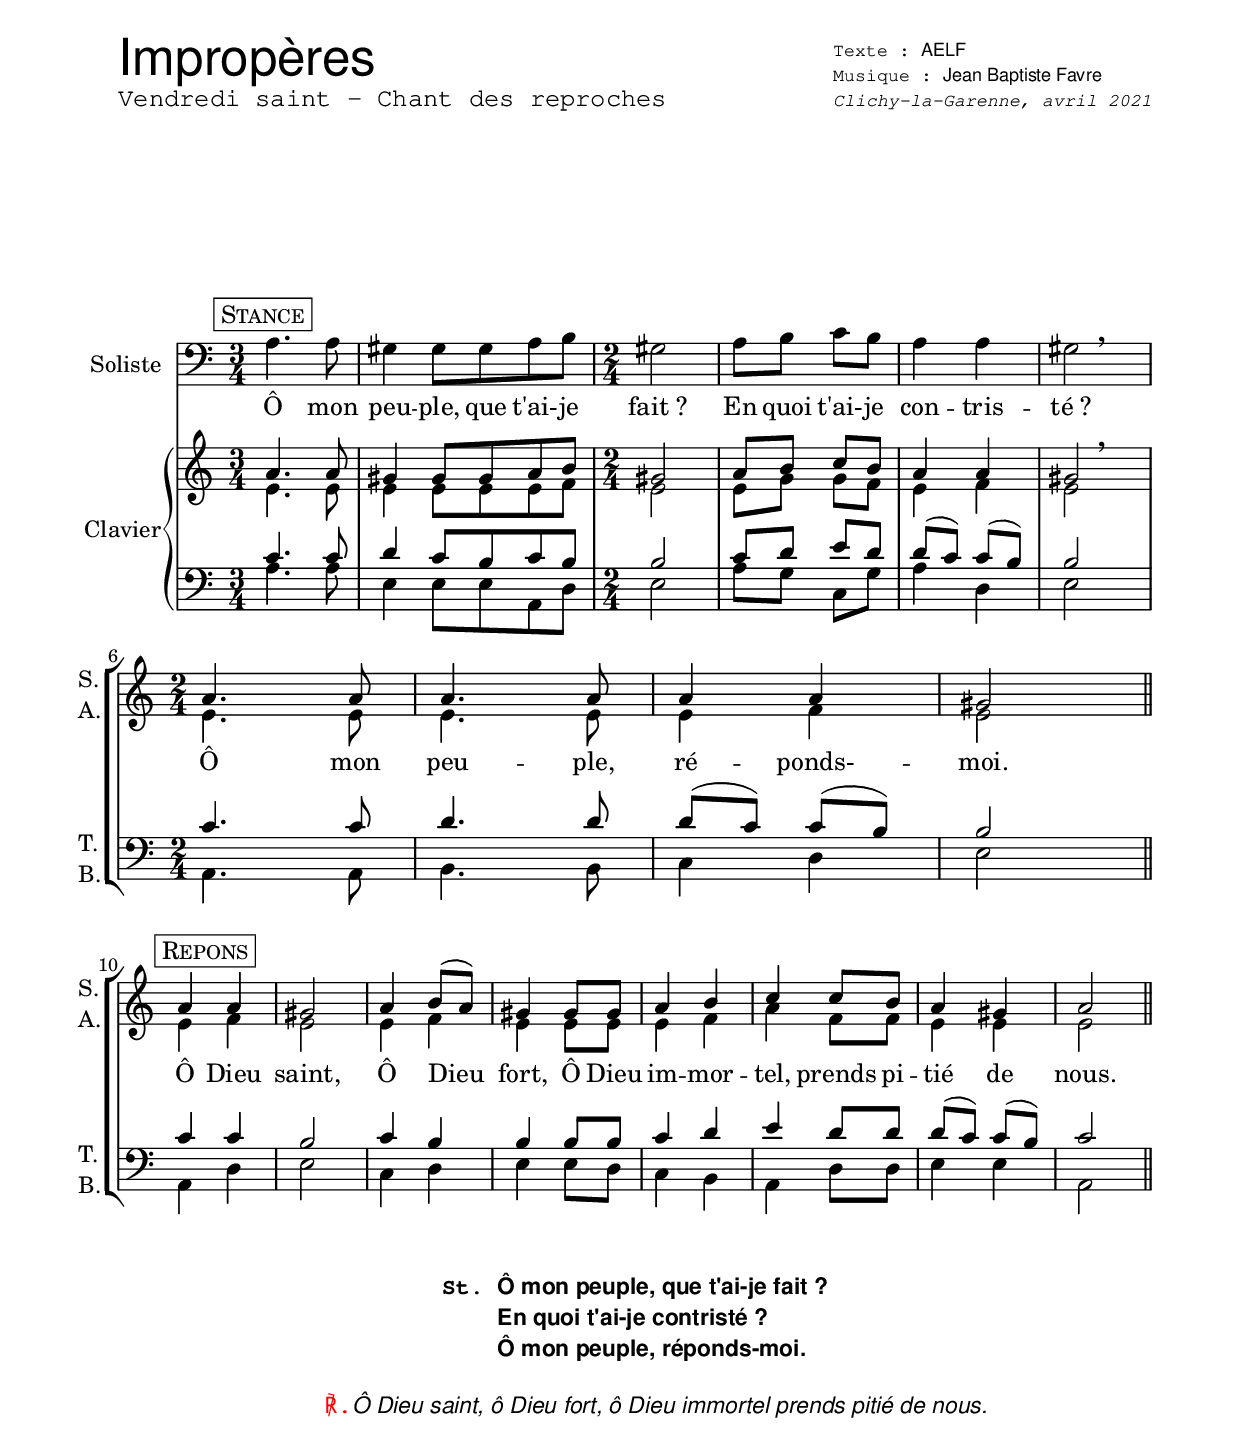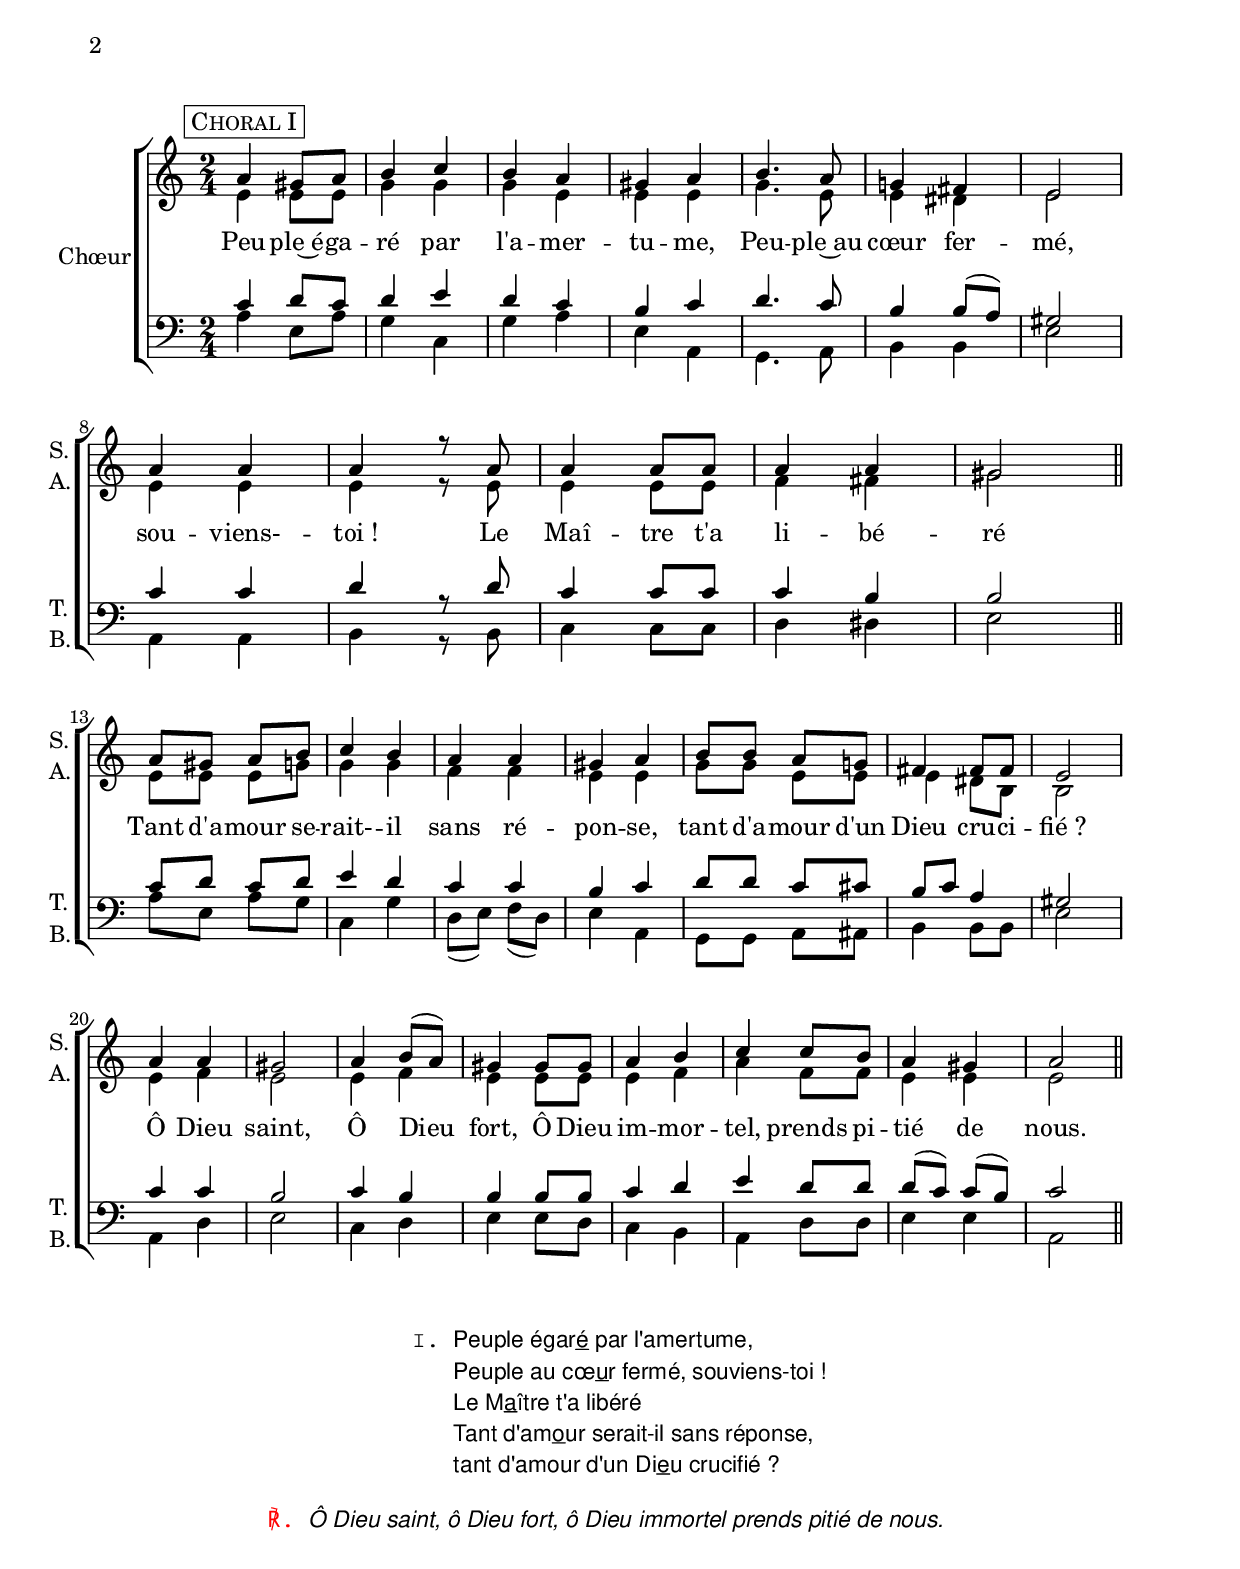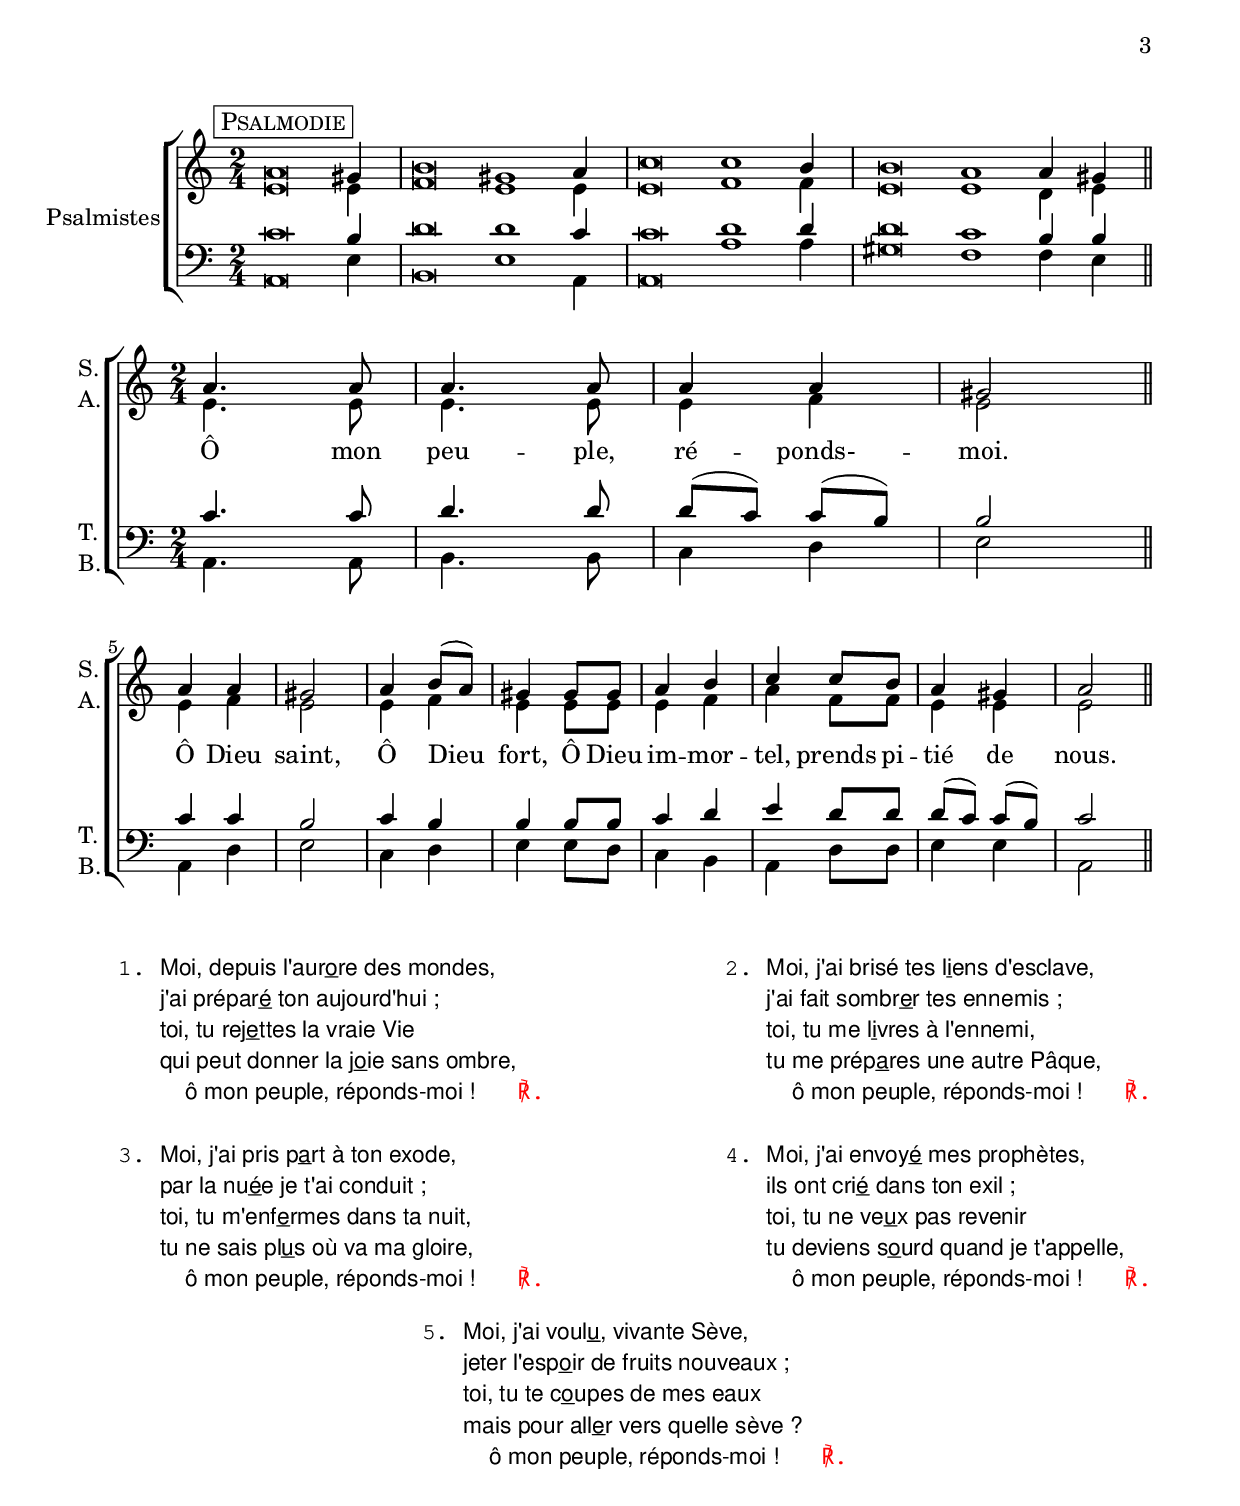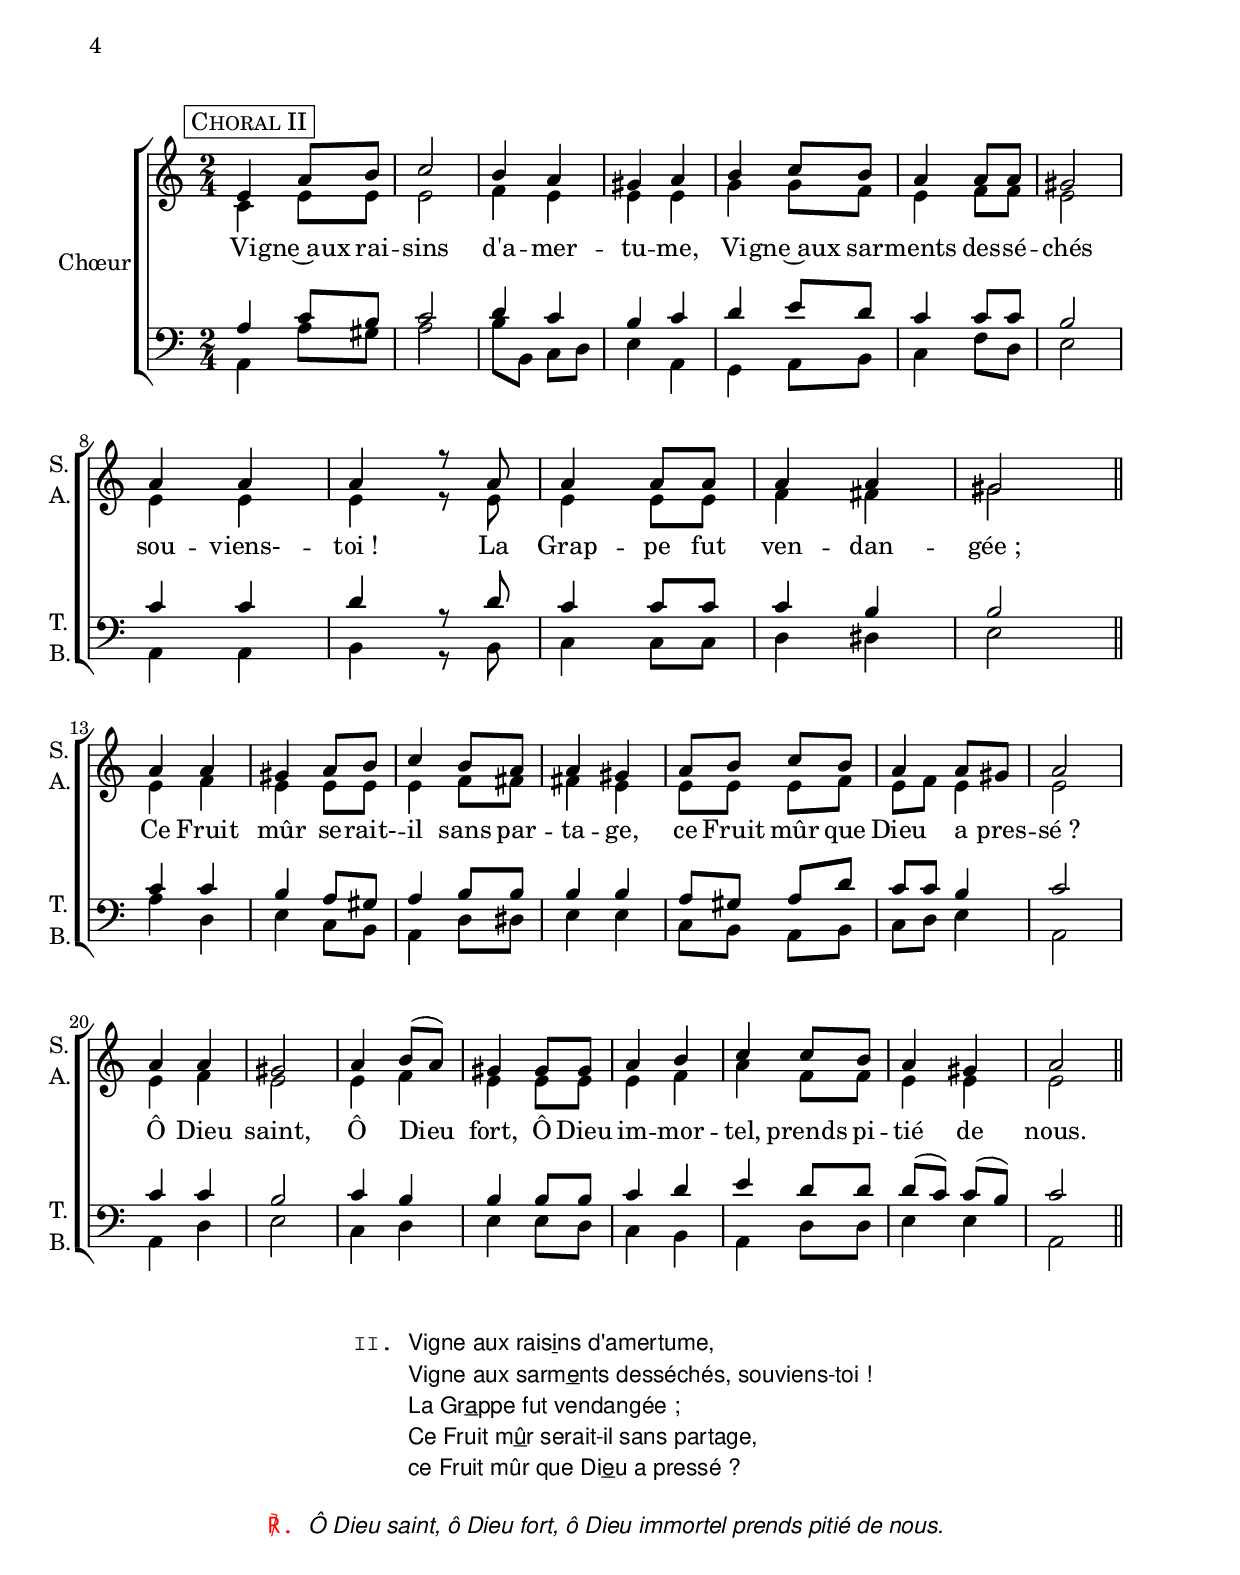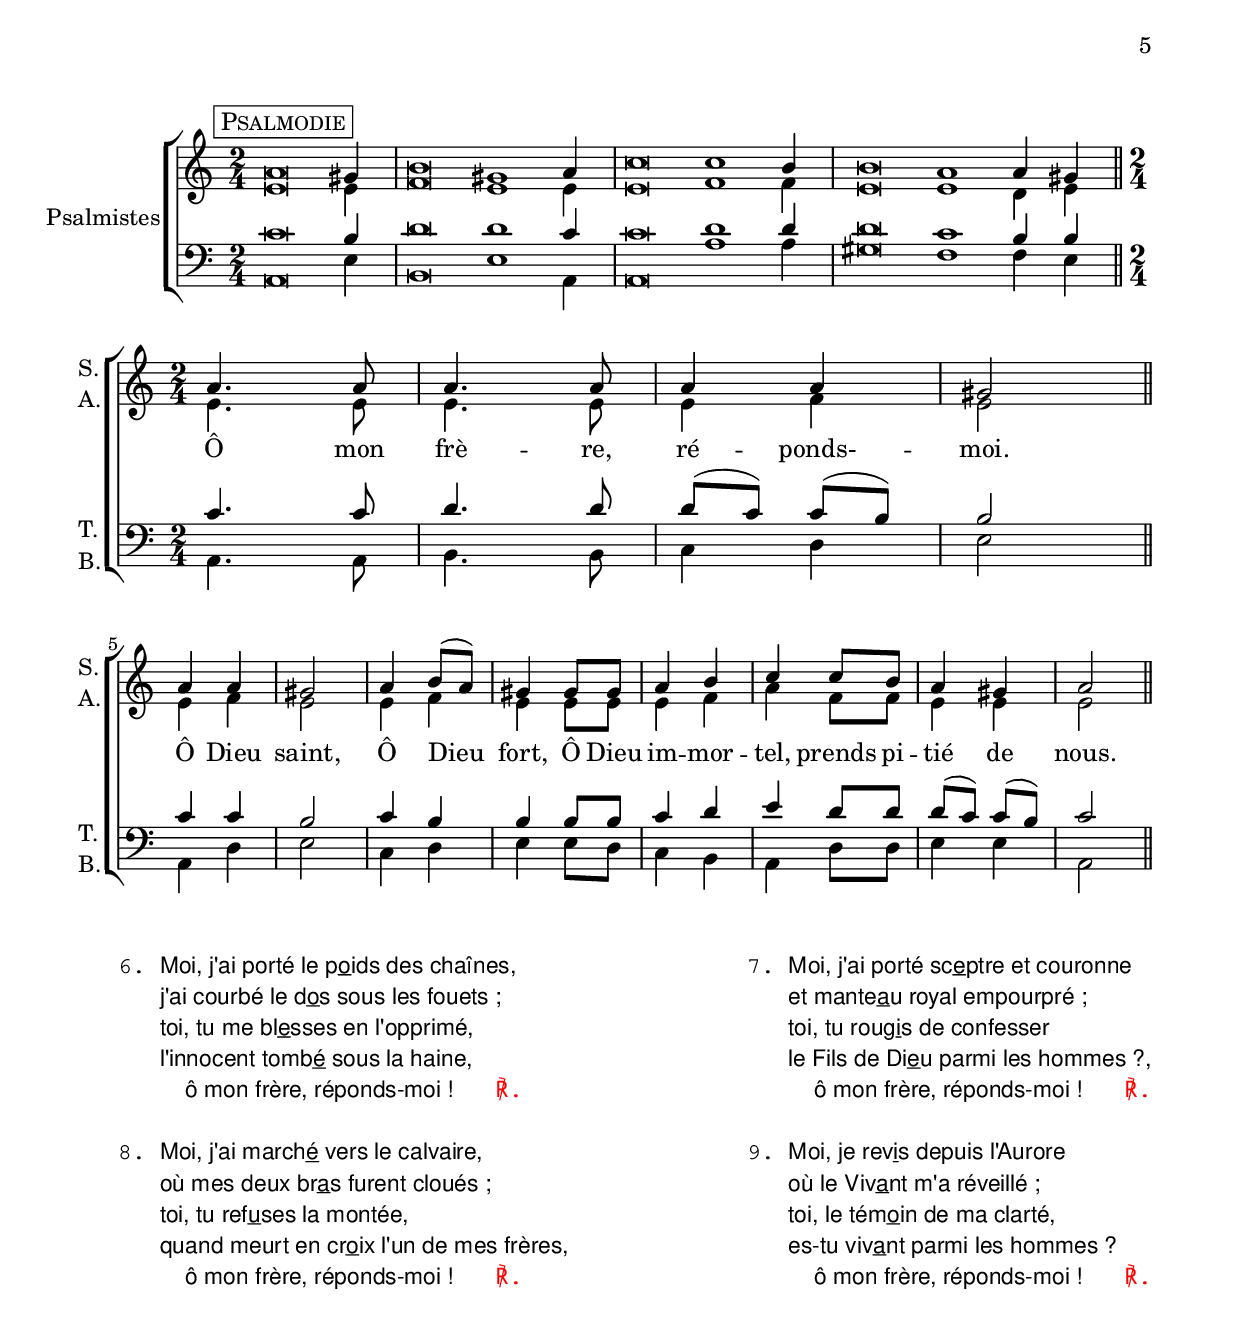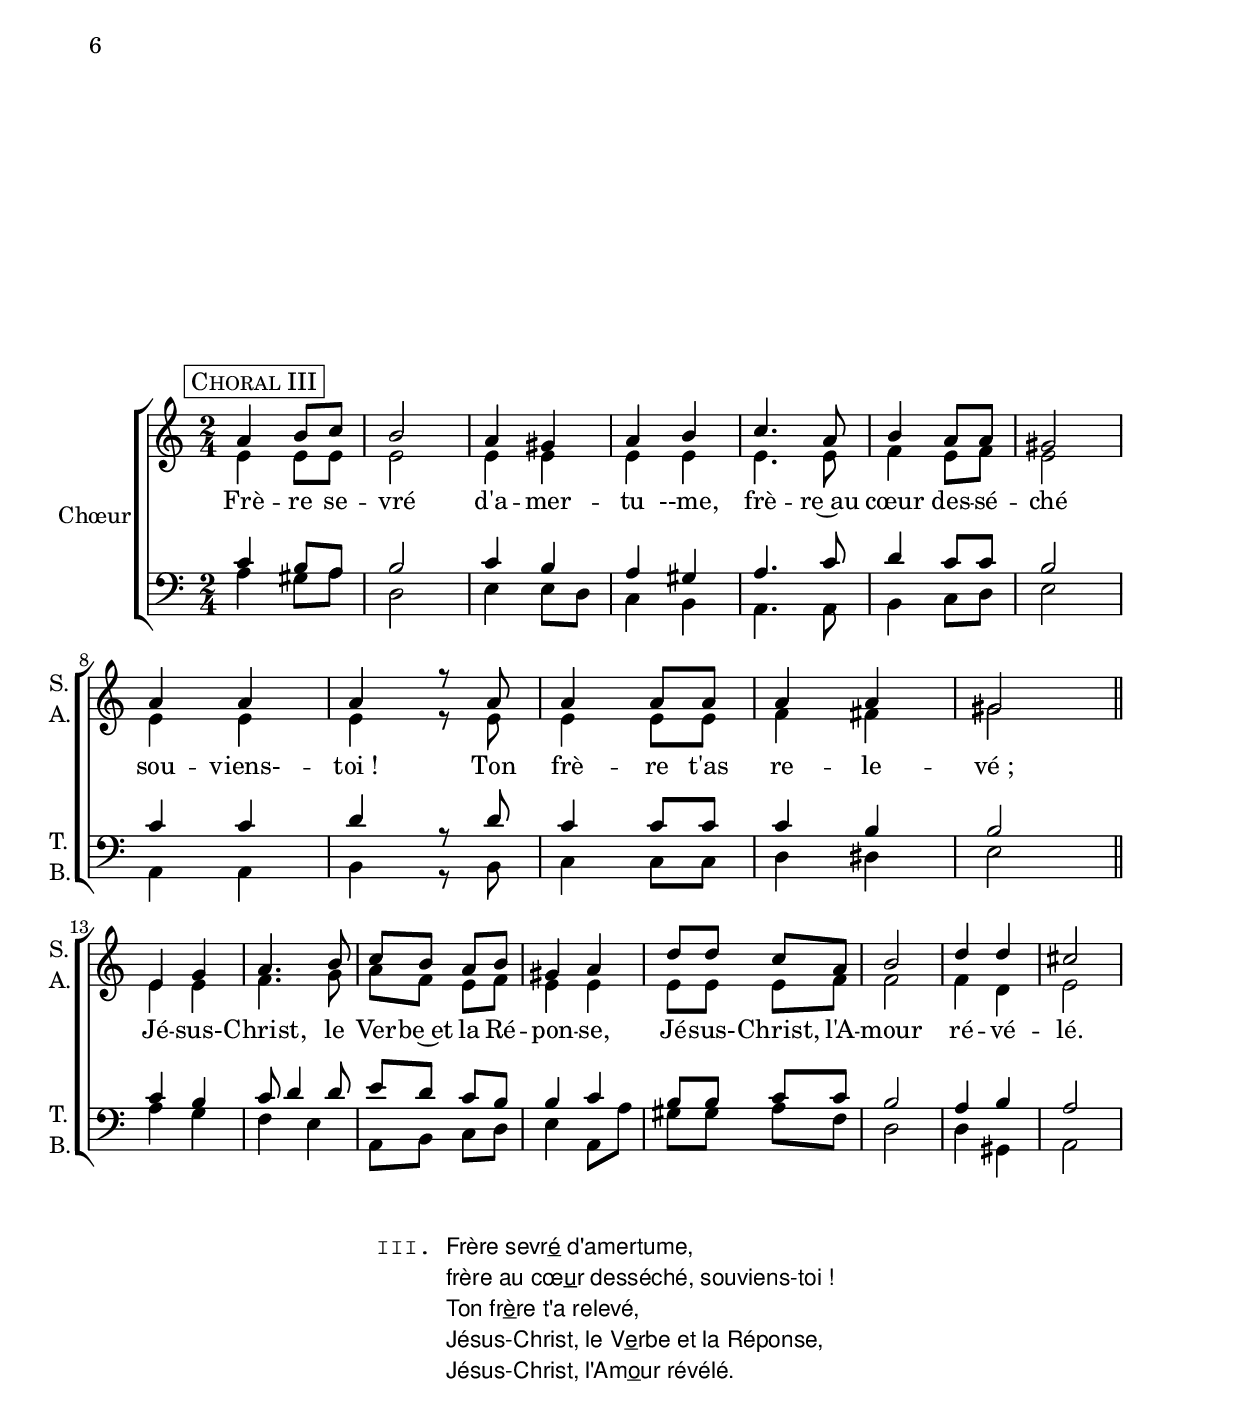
\version "2.22.0"
\language "english"

\include "../libs/commonFunctions.ily"

%%%%%
%%%%%
%%%%%
%%%%%
%%%%%
%%%%% Définitions des partitions
%%%%%
%%%%%
title = "Impropères"
subtitle = "Vendredi saint - Chant des reproches"
composer = "Jean Baptiste Favre"
poet = "AELF"
dedication = "Clichy-la-Garenne, avril 2021"

global = {
  \key a \minor
  \time 2/4
  }

%%%%%
%%%%%
%%%%%
%%%%%
%%%%%
%%%%% Stance pour soliste et orgue
%%%%%
%%%%%
stanceRhythms = { \time 3/4 \partial 2 s2 s2. \time 2/4 s2 s2 s2 s2 \break }
stanceMelody = { a4. a8 gs4 gs8 gs a b gs2 a8 b c b a4 a gs!2 \breathe }
stanceSopranoMusic = \relative c'' { \stanceMelody }
stanceAltoMusic = \relative c' { e4. e8 e4 e8 e e f  e2 e8 g g f e4 f e2 }
stanceTenorMusic = \relative c' { c4. c8 d4 c8 b c b b2 c8 d e d d (c) c (b) b2 }
stanceBassMusic = \relative c' { a4. a8 e4 e8 e a, d e2 a8 g c, g' a4 d, e2 }
stanceLyrics = \lyricmode {
  Ô mon peu -- ple, que t'ai- -- je fait&nbsp;?
  En quoi t'ai- -- je con -- tris -- té&nbsp;?
}

%%%%%
%%%%%
%%%%%
%%%%%
%%%%%
%%%%% Répons pour chœur à 4 voix mixtes
%%%%%
%%%%%
reponRhythms = { s2*4 \bar "||" \break }
reponSopranoMusic = \relative c'' { a4. a8 a4. a8 a4 a gs2 }
reponAltoMusic = \relative c' { e4. e8 e4. e8 e4 f e2 }
reponTenorMusic = \relative c' { c4. c8 d4. d8 d (c) c (b) b2 }
reponBassMusic = \relative c { a4. a8 b4. b8 c4 d e2 }
% Paroles pour la Stance
reponOneLyrics = \lyricmode { Ô mon peu -- ple, ré -- ponds- -- moi. }
% Paroles pour Psalmodie II
reponTwoLyrics = \lyricmode { Ô mon frè -- re, ré -- ponds- -- moi. }

%%%%%
%%%%%
%%%%%
%%%%%
%%%%%
%%%%% Antienne pour chœur à 4 voix mixtes
%%%%%
%%%%%
antienneRhythms = { s2*8 \bar "||" \break }
antienneSopranoMusic = \relative c'' { a4 a4 gs2 a4 b8 (a) gs4 gs8 gs a4 b c c8 b a4 gs a2 }
antienneAltoMusic = \relative c' { e4 f e2 e4 f e e8 e e4 f4 a4 f8 f e4 e e2 }
antienneTenorMusic = \relative c' { c4 c4 b2 c4 b b4 b8 b c4 d4 e4 d8 d d (c) c (b) c2 }
antienneBassMusic = \relative c { a4 d e2 c4 d e4 e8 d c4 b4 a d8 d e4 e a,2 }
antienneLyrics = \lyricmode { Ô Dieu saint, Ô Dieu fort, Ô Dieu im -- mor -- tel, prends pi -- tié de nous. }

%%%%%
%%%%%
%%%%%
%%%%%
%%%%%
%%%%% Choral & Psaume I pour chœur à 4 voix mixtes
%%%%%
%%%%%
choralOnePartOneRhythms = { \global \markCustom "Choral I" s2*7 }
choralOnePartOneSopranoMusic = \relative c'' { a4 gs!8 a b4 c b a gs a b4. a8 g!4 fs e2 }
choralOnePartOneAltoMusic =  \relative c' { e4 e8 e g4 g g e e e g4. e8 e4 ds e2 }
choralOnePartOneTenorMusic = \relative c' { c4 d8 c d4 e d c b c d4. c8 b4 b8 (a) gs2 }
choralOnePartOneBassMusic = \relative c' { a4 e8 a g4 c, g' a e a,4 g4. a8 b4 b e2 }
choralOnePartOneLyrics = \lyricmode {
  Peu -- ple~é -- ga -- ré par l'a -- mer -- tu -- me,
  Peu -- ple~au cœur fer -- mé,
}

choralOneReponRhythms = { s2*2 s2*3 \bar "||" }
choralOneReponSopranoMusic = \relative c'' { a4 a a r8 a8 a4 a8 a a4 a gs2 }
choralOneReponAltoMusic = \relative c' { e4 e e4 r8 e8 e4 e8 e f4 fs gs2 }
choralOneReponTenorMusic = \relative c' { c4 c d4 r8 d8 c4 c8 c c4 b b2 }
choralOneReponBassMusic = \relative c { a4 a b4 r8 b8 c4 c8 c d4 ds e2 }
choralOneReponLyrics = \lyricmode { sou -- viens- -- toi&nbsp;! Le Maî -- tre t'a li -- bé -- ré }

choralOnePartTwoRhythms = { s2*7 }
choralOnePartTwoSopranoMusic = \relative c'' { a8 gs!8 a8 b c4 b a a gs a b8 b a g! fs4 fs8 fs e2 }
choralOnePartTwoAltoMusic =  \relative c' { e8 e e g g4 g f f e e g8 g e e e4 ds8 b b2 }
choralOnePartTwoTenorMusic = \relative c' { c8 d8 c d e4 d c c b c d8 d c cs8 b8 c a4 gs2 }
choralOnePartTwoBassMusic = \relative c' { a8 e8 a g c,4 g' d8 (e) f (d) e4 a,4 g8 g a as b4 b8 b e2 }
choralOnePartTwoLyrics = \lyricmode {
  Tant d'a -- mour se -- rait- -- il sans ré -- pon -- se,
  tant d'a -- mour d'un Dieu cru -- ci -- fié&nbsp;?
}

%%%%%
%%%%%
%%%%%
%%%%%
%%%%%
%%%%% Choral & Psaume II pour chœur à 4 voix mixtes
%%%%%
%%%%%
choralTwoPartOneRhythms = { \global \markCustom "Choral II" s2*7 }
choralTwoPartOneSopranoMusic = \relative c' { e4 a8 b c2 b4 a gs a b4 c8 b a4 a8 a gs2 }
choralTwoPartOneAltoMusic =  \relative c' { c4 e8 e e2 f4 e e e g g8 f e4 f8 f  e2 }
choralTwoPartOneTenorMusic = \relative c' { a4 c8 b c2 d4 c b c d e8 d c4 c8 c b2 }
choralTwoPartOneBassMusic = \relative c { a4 a'8 gs a2 b8 b, c d e4 a,4 g4 a8 b c4 f8 d e2 }
choralTwoPartOneLyrics = \lyricmode {
  Vi -- gne~aux rai -- sins d'a -- mer -- tu -- me,
  Vi -- gne~aux sar -- ments des -- sé -- chés
}

choralTwoReponRhythms = { s2*2 s2*3 \bar "||" }
choralTwoReponSopranoMusic = \relative c'' { a4 a a r8 a8 a4 a8 a a4 a gs2 }
choralTwoReponAltoMusic = \relative c' { e4 e e4 r8 e8 e4 e8 e f4 fs gs2 }
choralTwoReponTenorMusic = \relative c' { c4 c d4 r8 d8 c4 c8 c c4 b b2 }
choralTwoReponBassMusic = \relative c { a4 a b4 r8 b8 c4 c8 c d4 ds e2 }
choralTwoReponLyrics = \lyricmode { sou -- viens- -- toi&nbsp;! La Grap -- pe fut ven -- dan -- gée&nbsp;; }

choralTwoPartTwoRhythms = { s2*7 }
choralTwoPartTwoSopranoMusic = \relative c'' { a4 a gs a8 b c4 b8 a a4 gs4 a8 b c b a4 a8 gs a2 }
choralTwoPartTwoAltoMusic =  \relative c' { e4 f e e8 e e4 f8 fs fs4 e e8 e e f e8 f8 e4 e2 }
choralTwoPartTwoTenorMusic = \relative c' { c4 c b a8 gs a4 b8 b b4 b a8 gs a d c8 c8 b4 c2 }
choralTwoPartTwoBassMusic = \relative c' { a4 d, e c8 b a4 d8 ds e4 e c8 b a b c8 d8 e4 a,2 }
choralTwoPartTwoLyrics = \lyricmode {
  Ce Fruit mûr se -- rait- -- il sans par -- ta -- ge,
  ce Fruit mûr que Dieu a pres -- sé&nbsp;?
}

%%%%%
%%%%%
%%%%%
%%%%%
%%%%%
%%%%% Choral III pour chœur à 4 voix mixtes
%%%%%
%%%%%
choralThreePartOneRhythms = { \global \markCustom "Choral III" s2*7 }
choralThreePartOneSopranoMusic = \relative c'' { a4 b8 c b2 a4 gs a b c4. a8 b4 a8 a gs2 }
choralThreePartOneAltoMusic =  \relative c' { e4 e8 e e2 e4 e e e e4. e8 f4 e8 f e2 }
choralThreePartOneTenorMusic = \relative c' { c4 b8 a b2 c4 b a gs a4. c8 d4 c8 c b2 }
choralThreePartOneBassMusic = \relative c' { a4 gs8 a d,2  e4 e8 d c4 b a4. a8 b4 c8 d e2 }
choralThreePartOneLyrics = \lyricmode {
  Frè -- re se -- vré d'a -- mer -- tu --me,
  frè -- re~au cœur des -- sé -- ché
}

choralThreeReponRhythms = { s2*2 s2*3 \bar "||" }
choralThreeReponSopranoMusic = \relative c'' { a4 a a r8 a8 a4 a8 a a4 a gs2 }
choralThreeReponAltoMusic = \relative c' { e4 e e4 r8 e8 e4 e8 e f4 fs gs2 }
choralThreeReponTenorMusic = \relative c' { c4 c d4 r8 d8 c4 c8 c c4 b b2 }
choralThreeReponBassMusic = \relative c { a4 a b4 r8 b8 c4 c8 c d4 ds e2 }
choralThreeReponLyrics = \lyricmode { sou -- viens- -- toi&nbsp;! Ton frè -- re t'as re -- le -- vé&nbsp;; }

choralThreePartTwoRhythms = { s2*4 s2*4 }
choralThreePartTwoSopranoMusic = \relative c' { e4 g a4. b8 c b a b gs4 a4 d8 d c a b2 d4 d cs2 }
choralThreePartTwoAltoMusic =  \relative c' { e4 e f4. g8 a f e f e4 e4 e8 e e f f2 f4 d e2}
choralThreePartTwoTenorMusic = \relative c' { c4 b c8 d4 d8 e d c b b4 c b8 b c c b2 a4 b a2 }
choralThreePartTwoBassMusic = \relative c' { a4 g f e a,8 b c d e4 a,8 a' gs8 gs a f d2 d4 gs, a2 }
choralThreePartTwoLyrics = \lyricmode {
  Jé -- sus- -- Christ, le Ver -- be~et la Ré -- pon -- se,
  Jé -- sus- -- Christ, l'A -- mour ré -- vé -- lé.
}

choralPsalmRhythms = { \markCustom "Psalmodie" \cadenzaOn s\breve s4 \bar "|" s\breve s1 s4 \bar "|" s\breve s1 s4 \bar "|" s\breve s1 s4 s \cadenzaOff \bar"||" \break }
choralPsalmSoprano = \relative c'' { a\breve gs4 b\breve gs!1 a4 c\breve c1 b4 b\breve a1 a4 gs! }
choralPsalmAlto = \relative c' { e\breve e4 f\breve e1 e4 e\breve f1 f4 e\breve e1 d4 e }
choralPsalmTenor = \relative c' {c\breve b4 d\breve d1 c4 c\breve d1 d4 d\breve c1 b4 b }
choralPsalmBass = \relative c { a\breve e'4 b\breve e1 a,4 a\breve a'1 a4 gs!\breve f1 f4 e}

%%%%%
%%%%%
%%%%%
%%%%%
%%%%%
%%%%% Impression de la partition
%%%%%
%%%%%
%%%%%
%%%%%
%%%%%
\paper {
  top-margin = 1\cm
  bottom-margin = 1\cm
  left-margin = 1\cm
  right-margin = 1\cm
  indent = 1\cm
  % Plan for recto-verso printing with inner margin
  two-sided = ##t
  inner-margin =  2\cm
  outer-margin = 1.5\cm
  }

FirstScorePaper = \paper {
    markup-system-spacing = #'((basic-distance . 20)
       (minimum-distance . 15)
       (padding . 18)
       (stretchability . 16))
    top-markup-spacing = #'((basic-distance . 5)
       (minimum-distance . 5)
       (padding . 5)
       (stretchability . 5))
    top-system-spacing = #'((basic-distance . 5)
       (minimum-distance . 5)
       (padding . 5)
       (stretchability . 5))
    system-system-spacing = #'((basic-distance . 8)
       (minimum-distance . 8)
       (padding . 3)
       (stretchability . 3))
    scoreTitleMarkup = \markup \columns {
        \fill-line {
            \column {
              \line {
                \left-column {
                  \vspace #1.1
                  \fontsize #7 \sans \fromproperty #'header:title
                  \fontsize #1 \typewriter \fromproperty #'header:subtitle
                }
              }
            }
            \column {
              \vspace #0.5
              \fontsize #-2 \line {
                \left-column {
                  \concat { \typewriter "Texte&nbsp;: " \sans \fromproperty #'header:poet }
                  \concat { \typewriter "Musique&nbsp;: " \sans \fromproperty #'header:composer }
                  \typewriter \italic \fromproperty #'header:dedication
                }
              }
            }
          }
      }
    oddFooterMarkup = \markup {}
    #(include-special-characters)
  }
OtherScoresPaper = \paper {
    markup-system-spacing = #'((basic-distance . 5)
       (minimum-distance . 5)
       (padding . 5)
       (stretchability . 5))
    top-markup-spacing = #'((basic-distance . 5)
       (minimum-distance . 5)
       (padding . 5)
       (stretchability . 5))
    top-system-spacing = #'((basic-distance . 5)
       (minimum-distance . 5)
       (padding . 5)
       (stretchability . 5))
    system-system-spacing = #'((basic-distance . 5)
       (minimum-distance . 5)
       (padding . 5)
       (stretchability . 5))
    oddFooterMarkup = \markup {}
    #(include-special-characters)
  }
LastScorePaper = \paper {
    top-system-spacing = #'((basic-distance . 5)
       (minimum-distance . 30)
       (padding . 30)
       (stretchability . 5))
    system-system-spacing = #'((basic-distance . 8)
       (minimum-distance . 8)
       (padding . 3)
       (stretchability . 3))
    oddFooterMarkup = \markup {}
    #(include-special-characters)
}
FirstScoreHeader = \header {
    title = \title
    subtitle = \subtitle
    composer = \composer
    poet = \poet
    dedication = \dedication
  }
OtherScoresHeader = \header {
    title = ##f
    subtitle = ##f
    composer = ##f
    poet = ##f
    dedication = ##f
  }

%%%%%
%%%%%
%%%%%
%%%%%
%%%%%
%%%%% Stance pour soliste et orgue
%%%%%
%%%%%
\bookpart {
  \FirstScorePaper
  \score {
    {
      <<
        \new Staff = "stanceSolistStaff" \with { instrumentName = "Soliste" }
        <<
          \clef "bass"
          \new Voice = "stanceRhythms" { \markCustom "Stance" \global \stanceRhythms }
          \new Voice = "stanceMelody" { \relative c' { \stanceMelody } }
        >>
        \new Lyrics \lyricsto "stanceMelody" { \stanceLyrics }
        \new PianoStaff = "stancePiano" \with { instrumentName = "Clavier" }
        <<
          \new Staff = "stancePianoHighStaff"
          <<
            \clef "treble"
            \new Voice = "stancePianoRhythms" { \stanceRhythms \break }
            \new Voice = "stancePianoSoprano" { \voiceOne \stanceSopranoMusic }
            \new Voice = "stancePianoAlto" { \voiceTwo \stanceAltoMusic }
          >>
          \new Staff  = "stancePianoLowStaff"
          <<
            \clef "bass"
            \new Voice = "stancePianoRhythms" { \stanceRhythms }
            \new Voice = "stancePianoTenor" { \voiceOne \stanceTenorMusic }
            \new Voice = "stancePianoBass" { \voiceTwo \stanceBassMusic }
          >>
        >>
      >>
      \new ChoirStaff = "stanceChoirStaff"
      <<
        \new Staff = "stanceHighStaff" \with { shortInstrumentName = \markup { \column { "S." "A." } } }
        <<
          \clef "treble"
          \new Voice = "stanceRhythms" { \reponRhythms \break \markCustom "Repons" \antienneRhythms }
          \new Voice = "stanceSoprano" { \voiceOne \reponSopranoMusic \antienneSopranoMusic }
          \new Voice = "stanceAlto" { \voiceTwo \reponAltoMusic \antienneAltoMusic }
        >>
        \new Lyrics \lyricsto "stanceSoprano" { \reponOneLyrics \antienneLyrics }
        \new Staff  = "stanceLowStaff" \with { shortInstrumentName = \markup { \column { "T." "B." } } }
        <<
          \clef "bass"
          \new Voice = "stanceRhythms" { \reponRhythms \antienneRhythms }
          \new Voice = "stanceTenor" { \voiceOne \reponTenorMusic \antienneTenorMusic}
          \new Voice = "stanceBass" { \voiceTwo \reponBassMusic \antienneBassMusic }
        >>
      >>
    }
    \layout {
        ragged-last = ##f
        \context {
            \Staff
            \RemoveEmptyStaves
        }
    }
    \FirstScoreHeader
  }
  \markuplist {
    \override #'(font-family . sans)
    \column {
      \fill-line {
        \column {
          \concat { \bold { \typewriter "St. " "Ô mon peuple, que t'ai-je fait ?" } }
          \concat { \bold { \typewriter "    " "En quoi t'ai-je contristé ?" } }
          \concat { \bold { \typewriter "    " "Ô mon peuple, réponds-moi." } }
        }
      }
    }
    \vspace #1
    \override #'(font-family . sans)
    \column {
      \fill-line {
        \column {
          \concat {  \with-color #red { \typewriter "   ℟." } \italic "Ô Dieu saint, ô Dieu fort, ô Dieu immortel prends pitié de nous." }
        }
      }
    }
  }
}

%%%%%
%%%%%
%%%%%
%%%%%
%%%%%
%%%%% Choral I pour chœur à 4 voix
%%%%%
%%%%%
\bookpart {
  \OtherScoresPaper
  \score {
    {
      \new ChoirStaff = "choralChoirStaff" \with { instrumentName = "Chœur" } <<
        \new Staff = "choralChoirHighStaff" \with { shortInstrumentName = \markup { \column { "S." "A." } } } <<
          \clef "treble"
          \new Voice = "choralRhythms" { \choralOnePartOneRhythms \break \choralOneReponRhythms \break \choralOnePartTwoRhythms \break \antienneRhythms }
          \new Voice = "choralSoprano" { \voiceOne \choralOnePartOneSopranoMusic \choralOneReponSopranoMusic \choralOnePartTwoSopranoMusic \antienneSopranoMusic }
          \new Voice = "choralAlto" { \voiceTwo \choralOnePartOneAltoMusic \choralOneReponAltoMusic \choralOnePartTwoAltoMusic \antienneAltoMusic }
        >>
        \new Lyrics \lyricsto "choralSoprano" { \choralOnePartOneLyrics \choralOneReponLyrics \choralOnePartTwoLyrics \antienneLyrics }
        \new Staff  = "choralChoirLowStaff" \with { shortInstrumentName = \markup { \column { "T." "B." } } } <<
          \clef "bass"
          \new Voice = "choralRhythms" { \choralOnePartOneRhythms \choralOneReponRhythms \choralOnePartTwoRhythms \antienneRhythms }
          \new Voice = "choralTenor" { \voiceOne \choralOnePartOneTenorMusic \choralOneReponTenorMusic \choralOnePartTwoTenorMusic \antienneTenorMusic }
          \new Voice = "choralBass" { \voiceTwo \choralOnePartOneBassMusic \choralOneReponBassMusic \choralOnePartTwoBassMusic \antienneBassMusic }
        >>
      >>
    }
    \layout {
        ragged-last = ##f
        \context {
            \Staff
            \RemoveEmptyStaves
        }
    }
    \header {
      title = ##f
      subtitle = ##f
      composer = ##f
      composerPrefix = ##f
      poet = ##f
      poetPrefix = ##f
      dedication = ##f
    }
  }
  \markuplist {
    \override #'(font-family . sans)
    \column {
      \fill-line {
        \column {
          \concat { \typewriter "  I. " "Peuple égar" \underline é " par l'amertume," }
          \concat { \typewriter "     " "Peuple au cœ" \underline u "r fermé, souviens-toi&nbsp;!" }
          \concat { \typewriter "     " "Le M" \underline a "ître t'a libéré" }
          \concat { \typewriter "     " "Tant d'am" \underline o "ur serait-il sans réponse," }
          \concat { \typewriter "     " "tant d'amour d'un Di" \underline e "u crucifié&nbsp;?" }
        }
      }
      \vspace #1
      \column {
        \fill-line {
          \column {
            \concat { \with-color #red { \typewriter "℟. " } \italic { "Ô Dieu saint, ô Dieu fort, ô Dieu immortel prends pitié de nous." } }
          }
        }
      }
    }
  }
}

%%%%%
%%%%%
%%%%%
%%%%%
%%%%%
%%%%% Psalmodie I pour solistes et chœur à 4 voix
%%%%%
%%%%%
\bookpart {
  \OtherScoresPaper
  \score {
    {
      \new ChoirStaff = "psalmodyChoirStaff" \with { instrumentName = "Psalmistes" }
      {
        <<
          \new Staff = "psalmodyHighStaff"
          <<
            \clef "treble"
            \new Voice = "psalmodyRhythms" { \global \choralPsalmRhythms \break }
            \new Voice = "psalmodySoprano" { \voiceOne \choralPsalmSoprano }
            \new Voice = "psalmodyAlto" { \voiceTwo \choralPsalmAlto }
          >>
          \new Staff  = "psalmodyLowStaff" <<
            \clef "bass"
            \new Voice = "psalmodyRhythms" { \global \choralPsalmRhythms }
            \new Voice = "psalmodyTenor" { \voiceOne \choralPsalmTenor }
            \new Voice = "psalmodyBass" { \voiceTwo \choralPsalmBass }
          >>
        >>
        <<
          \new Staff = "psalmodyReponHighStaff" \with { shortInstrumentName = \markup { \column { "S." "A." } } }
          <<
            \clef "treble"
            \new Voice = "psalmodyReponRhythms" { \reponRhythms \break \antienneRhythms }
            \new Voice = "psalmodyReponSoprano" { \voiceOne \reponSopranoMusic \antienneSopranoMusic }
            \new Voice = "psalmodyReponAlto" { \voiceTwo \reponAltoMusic \antienneAltoMusic }
          >>
          \new Lyrics \lyricsto "psalmodyReponSoprano" { \reponOneLyrics \antienneLyrics }
          \new Staff  = "psalmodyReponLowStaff" \with { shortInstrumentName = \markup { \column { "T." "B." } } }
          <<
            \clef "bass"
            \new Voice = "psalmodyReponRhythms" { \reponRhythms \antienneRhythms }
            \new Voice = "psalmodyReponTenor" { \voiceOne \reponTenorMusic \antienneTenorMusic }
            \new Voice = "psalmodyReponBass" { \voiceTwo \reponBassMusic \antienneBassMusic }
          >>
        >>
      }
    }
    \layout {
        ragged-last = ##f
        \context {
            \Staff
            \RemoveEmptyStaves
        }
    }
    \OtherScoresHeader
  }
  \markuplist {
    \override #'(font-family . sans)
    \column {
      \fill-line {
        \left-column{
          \concat { \typewriter "1. " "Moi, depuis l'aur" \underline o "re des mondes," }
          \concat { \typewriter "   " "j'ai prépar" \underline é " ton aujourd'hui&nbsp;;" }
          \concat { \typewriter "   " "toi, tu rej" \underline e "ttes la vraie Vie" }
          \concat { \typewriter "   " "qui peut donner la j" \underline o "ie sans ombre," }
          \concat { \typewriter "   " "    ô mon peuple, réponds-moi&nbsp;!" \with-color #red { \typewriter "   ℟." } }
          \vspace #1
          \concat { \typewriter "3. " "Moi, j'ai pris p" \underline a "rt à ton exode," }
          \concat { \typewriter "   " "par la nu" \underline é "e je t'ai conduit&nbsp;;" }
          \concat { \typewriter "   " "toi, tu m'enf" \underline e "rmes dans ta nuit," }
          \concat { \typewriter "   " "tu ne sais pl" \underline u "s où va ma gloire," }
          \concat { \typewriter "   " "    ô mon peuple, réponds-moi&nbsp;!" \with-color #red { \typewriter "   ℟." } }
        }
        \hspace #1
        \left-column {
          \concat { \typewriter "2. " "Moi, j'ai brisé tes l" \underline i "ens d'esclave," }
          \concat { \typewriter "   " "j'ai fait sombr" \underline e "r tes ennemis&nbsp;;" }
          \concat { \typewriter "   " "toi, tu me l" \underline i "vres à l'ennemi," }
          \concat { \typewriter "   " "tu me prép" \underline a "res une autre Pâque," }
          \concat { \typewriter "   " "    ô mon peuple, réponds-moi&nbsp;!" \with-color #red { \typewriter "   ℟." } }
          \vspace #1
          \concat { \typewriter "4. " "Moi, j'ai envoy" \underline é " mes prophètes," }
          \concat { \typewriter "   " "ils ont cri" \underline é " dans ton exil&nbsp;;" }
          \concat { \typewriter "   " "toi, tu ne ve" \underline u "x pas revenir" }
          \concat { \typewriter "   " "tu deviens s" \underline o "urd quand je t'appelle," }
          \concat { \typewriter "   " "    ô mon peuple, réponds-moi&nbsp;!" \with-color #red { \typewriter "   ℟." } }
        }
      }
      \vspace #1
      \fill-line {
        \column {
          \concat { \typewriter "5. " "Moi, j'ai voul" \underline u ", vivante Sève," }
          \concat { \typewriter "   " "jeter l'esp" \underline o "ir de fruits nouveaux&nbsp;;" }
          \concat { \typewriter "   " "toi, tu te c" \underline o "upes de mes eaux" }
          \concat { \typewriter "   " "mais pour all" \underline e "r vers quelle sève&nbsp;?" }
          \concat { \typewriter "   " "    ô mon peuple, réponds-moi&nbsp;!" \with-color #red { \typewriter "   ℟." } }
        }
      }
    }
  }
}

%%%%%
%%%%%
%%%%%
%%%%%
%%%%%
%%%%% Chœur II et chœur à 4 voix
%%%%%
%%%%%
\bookpart {
  \OtherScoresPaper
  \score {
    {
      \new ChoirStaff = "choralChoirStaff" \with { instrumentName = "Chœur" } <<
        \new Staff = "choralChoirHighStaff" \with { shortInstrumentName = \markup { \column { "S." "A." } } } <<
          \clef "treble"
          \new Voice = "choralRhythms" { \choralTwoPartOneRhythms \break \choralTwoReponRhythms \break \choralTwoPartTwoRhythms \break \antienneRhythms }
          \new Voice = "choralSoprano" { \voiceOne \choralTwoPartOneSopranoMusic \choralTwoReponSopranoMusic \choralTwoPartTwoSopranoMusic \antienneSopranoMusic }
          \new Voice = "choralAlto" { \voiceTwo \choralTwoPartOneAltoMusic \choralTwoReponAltoMusic \choralTwoPartTwoAltoMusic \antienneAltoMusic }
        >>
        \new Lyrics \lyricsto "choralSoprano" { \choralTwoPartOneLyrics \choralTwoReponLyrics \choralTwoPartTwoLyrics \antienneLyrics }
        \new Staff  = "choralChoirLowStaff" \with { shortInstrumentName = \markup { \column { "T." "B." } } } <<
          \clef "bass"
          \new Voice = "choralRhythms" { \choralTwoPartOneRhythms \choralTwoReponRhythms \choralTwoPartTwoRhythms \antienneRhythms }
          \new Voice = "choralTenor" { \voiceOne \choralTwoPartOneTenorMusic \choralTwoReponTenorMusic \choralTwoPartTwoTenorMusic \antienneTenorMusic }
          \new Voice = "choralBass" { \voiceTwo \choralTwoPartOneBassMusic \choralTwoReponBassMusic \choralTwoPartTwoBassMusic \antienneBassMusic }
        >>
      >>
    }
    \layout {
        ragged-last = ##f
        \context {
            \Staff
            \RemoveEmptyStaves
        }
    }
    \OtherScoresHeader
  }
  \markuplist {
    \override #'(font-family . sans)
    \column {
      \fill-line {
        \column {
          \concat { \typewriter " II. " "Vigne aux rais" \underline i "ns d'amertume," }
          \concat { \typewriter "     " "Vigne aux sarm" \underline e "nts desséchés, souviens-toi&nbsp;!" }
          \concat { \typewriter "     " "La Gr" \underline a "ppe fut vendangée&nbsp;;" }
          \concat { \typewriter "     " "Ce Fruit m" \underline û "r serait-il sans partage," }
          \concat { \typewriter "     " "ce Fruit mûr que Di" \underline e "u a pressé&nbsp;?" }
        }
      }
      \vspace #1
      \fill-line {
        \column {
          \column {
            \concat { \with-color #red { \typewriter "℟. " } \italic { "Ô Dieu saint, ô Dieu fort, ô Dieu immortel prends pitié de nous." } }
          }
        }
      }
    }
  }
}

%%%%%
%%%%%
%%%%%
%%%%%
%%%%%
%%%%% Psalmodie II pour solistes et chœur à 4 voix
%%%%%
%%%%%
\bookpart {
  \OtherScoresPaper
  \score {
    {
      \new ChoirStaff = "psalmodyChoirStaff" \with { instrumentName = "Psalmistes" }
      {
        <<
          \new Staff = "psalmodyHighStaff"
          <<
            \clef "treble"
            \new Voice = "psalmodyRhythms" { \global \choralPsalmRhythms \break }
            \new Voice = "psalmodySoprano" { \voiceOne \choralPsalmSoprano }
            \new Voice = "psalmodyAlto" { \voiceTwo \choralPsalmAlto }
          >>
          \new Staff  = "psalmodyLowStaff" <<
            \clef "bass"
            \new Voice = "psalmodyRhythms" { \global \choralPsalmRhythms }
            \new Voice = "psalmodyTenor" { \voiceOne \choralPsalmTenor }
            \new Voice = "psalmodyBass" { \voiceTwo \choralPsalmBass }
          >>
        >>
        <<
          \new Staff = "psalmodyReponHighStaff" \with { shortInstrumentName = \markup { \column { "S." "A." } } }
          <<
            \clef "treble"
            \new Voice = "psalmodyReponRhythms" { \global \reponRhythms \break \antienneRhythms }
            \new Voice = "psalmodyReponSoprano" { \voiceOne \reponSopranoMusic \antienneSopranoMusic }
            \new Voice = "psalmodyReponAlto" { \voiceTwo \reponAltoMusic \antienneAltoMusic }
          >>
          \new Lyrics \lyricsto "psalmodyReponSoprano" { \reponTwoLyrics \antienneLyrics }
          \new Staff  = "psalmodyReponLowStaff" \with { shortInstrumentName = \markup { \column { "T." "B." } } }
          <<
            \clef "bass"
            \new Voice = "psalmodyReponRhythms" { \global \reponRhythms \antienneRhythms }
            \new Voice = "psalmodyReponTenor" { \voiceOne \reponTenorMusic \antienneTenorMusic }
            \new Voice = "psalmodyReponBass" { \voiceTwo \reponBassMusic \antienneBassMusic }
          >>
        >>
      }
    }
    \layout {
        ragged-last = ##f
        \context {
            \Staff
            \RemoveEmptyStaves
        }
    }
    \OtherScoresHeader
  }
  \markuplist {
    \override #'(font-family . sans)
    \column {
      \fill-line {
        \left-column{
          \concat { \typewriter "6. " "Moi, j'ai porté le p" \underline o "ids des chaînes," }
          \concat { \typewriter "   " "j'ai courbé le d" \underline o "s sous les fouets&nbsp;;" }
          \concat { \typewriter "   " "toi, tu me bl" \underline e "sses en l'opprimé," }
          \concat { \typewriter "   " "l'innocent tomb" \underline é " sous la haine," }
          \concat { \typewriter "   " "    ô mon frère, réponds-moi&nbsp;!" \with-color #red { \typewriter "   ℟." } }
          \vspace #1
          \concat { \typewriter "8. " "Moi, j'ai march" \underline é " vers le calvaire," }
          \concat { \typewriter "   " "où mes deux br" \underline a "s furent cloués&nbsp;;" }
          \concat { \typewriter "   " "toi, tu ref" \underline u "ses la montée," }
          \concat { \typewriter "   " "quand meurt en cr" \underline o "ix l'un de mes frères," }
          \concat { \typewriter "   " "    ô mon frère, réponds-moi&nbsp;!" \with-color #red { \typewriter "   ℟." } }
        }
        \hspace #1
        \left-column {
          \concat { \typewriter "7. " "Moi, j'ai porté sc" \underline e "ptre et couronne" }
          \concat { \typewriter "   " "et mante" \underline a "u royal empourpré&nbsp;;" }
          \concat { \typewriter "   " "toi, tu roug" \underline i "s de confesser" }
          \concat { \typewriter "   " "le Fils de Di" \underline e "u parmi les hommes&nbsp;?," }
          \concat { \typewriter "   " "    ô mon frère, réponds-moi&nbsp;!" \with-color #red { \typewriter "   ℟." } }
          \vspace #1
          \concat { \typewriter "9. " "Moi, je rev" \underline i "s depuis l'Aurore" }
          \concat { \typewriter "   " "où le Viv" \underline a "nt m'a réveillé&nbsp;;" }
          \concat { \typewriter "   " "toi, le tém" \underline o "in de ma clarté," }
          \concat { \typewriter "   " "es-tu viv" \underline a "nt parmi les hommes&nbsp;?" }
          \concat { \typewriter "   " "    ô mon frère, réponds-moi&nbsp;!" \with-color #red { \typewriter "   ℟." } }
        }
      }
    }
  }
}

%%%%%
%%%%%
%%%%%
%%%%%
%%%%%
%%%%% Choral III pour chœur à 4 voix
%%%%%
%%%%%
\bookpart {
  \LastScorePaper
  \score {
    {
      <<
        \new ChoirStaff = "choralChoirStaff" \with { instrumentName = "Chœur" } <<
          \new Staff = "choralChoirHighStaff" \with { shortInstrumentName = \markup { \column { "S." "A." } } } <<
            \clef "treble"
            \new Voice = "choralRhythms" { \choralThreePartOneRhythms \break \choralThreeReponRhythms \break \choralThreePartTwoRhythms }
            \new Voice = "choralSoprano" { \voiceOne \choralThreePartOneSopranoMusic \choralThreeReponSopranoMusic \choralThreePartTwoSopranoMusic }
            \new Voice = "choralAlto" { \voiceTwo \choralThreePartOneAltoMusic \choralThreeReponAltoMusic \choralThreePartTwoAltoMusic }
          >>
          \new Lyrics \lyricsto "choralSoprano" { \choralThreePartOneLyrics \choralThreeReponLyrics \choralThreePartTwoLyrics }
          \new Staff  = "choralChoirLowStaff" \with { shortInstrumentName = \markup { \column { "T." "B." } } } <<
            \clef "bass"
            \new Voice = "choralRhythms" { \choralThreePartOneRhythms \choralThreeReponRhythms \choralThreePartTwoRhythms }
            \new Voice = "choralTenor" { \voiceOne \choralThreePartOneTenorMusic \choralThreeReponTenorMusic \choralThreePartTwoTenorMusic }
            \new Voice = "choralBass" { \voiceTwo \choralThreePartOneBassMusic \choralThreeReponBassMusic \choralThreePartTwoBassMusic }
          >>
        >>
      >>
    }
    \layout {
        ragged-last = ##f
        \context {
            \Staff
            \RemoveEmptyStaves
        }
    }
    \OtherScoresHeader
  }
  \markuplist {
    \override #'(font-family . sans)
    \column {
      \fill-line {
        \column {
          \concat { \typewriter "III. " "Frère sevr" \underline é " d'amertume," }
          \concat { \typewriter "     " "frère au cœ" \underline u "r desséché, souviens-toi&nbsp;!" }
          \concat { \typewriter "     " "Ton fr" \underline è "re t'a relevé," }
          \concat { \typewriter "     " "Jésus-Christ, le V" \underline e "rbe et la Réponse," }
          \concat { \typewriter "     " "Jésus-Christ, l'Am" \underline o "ur révélé." }
        }
      }
    }
  }
}
